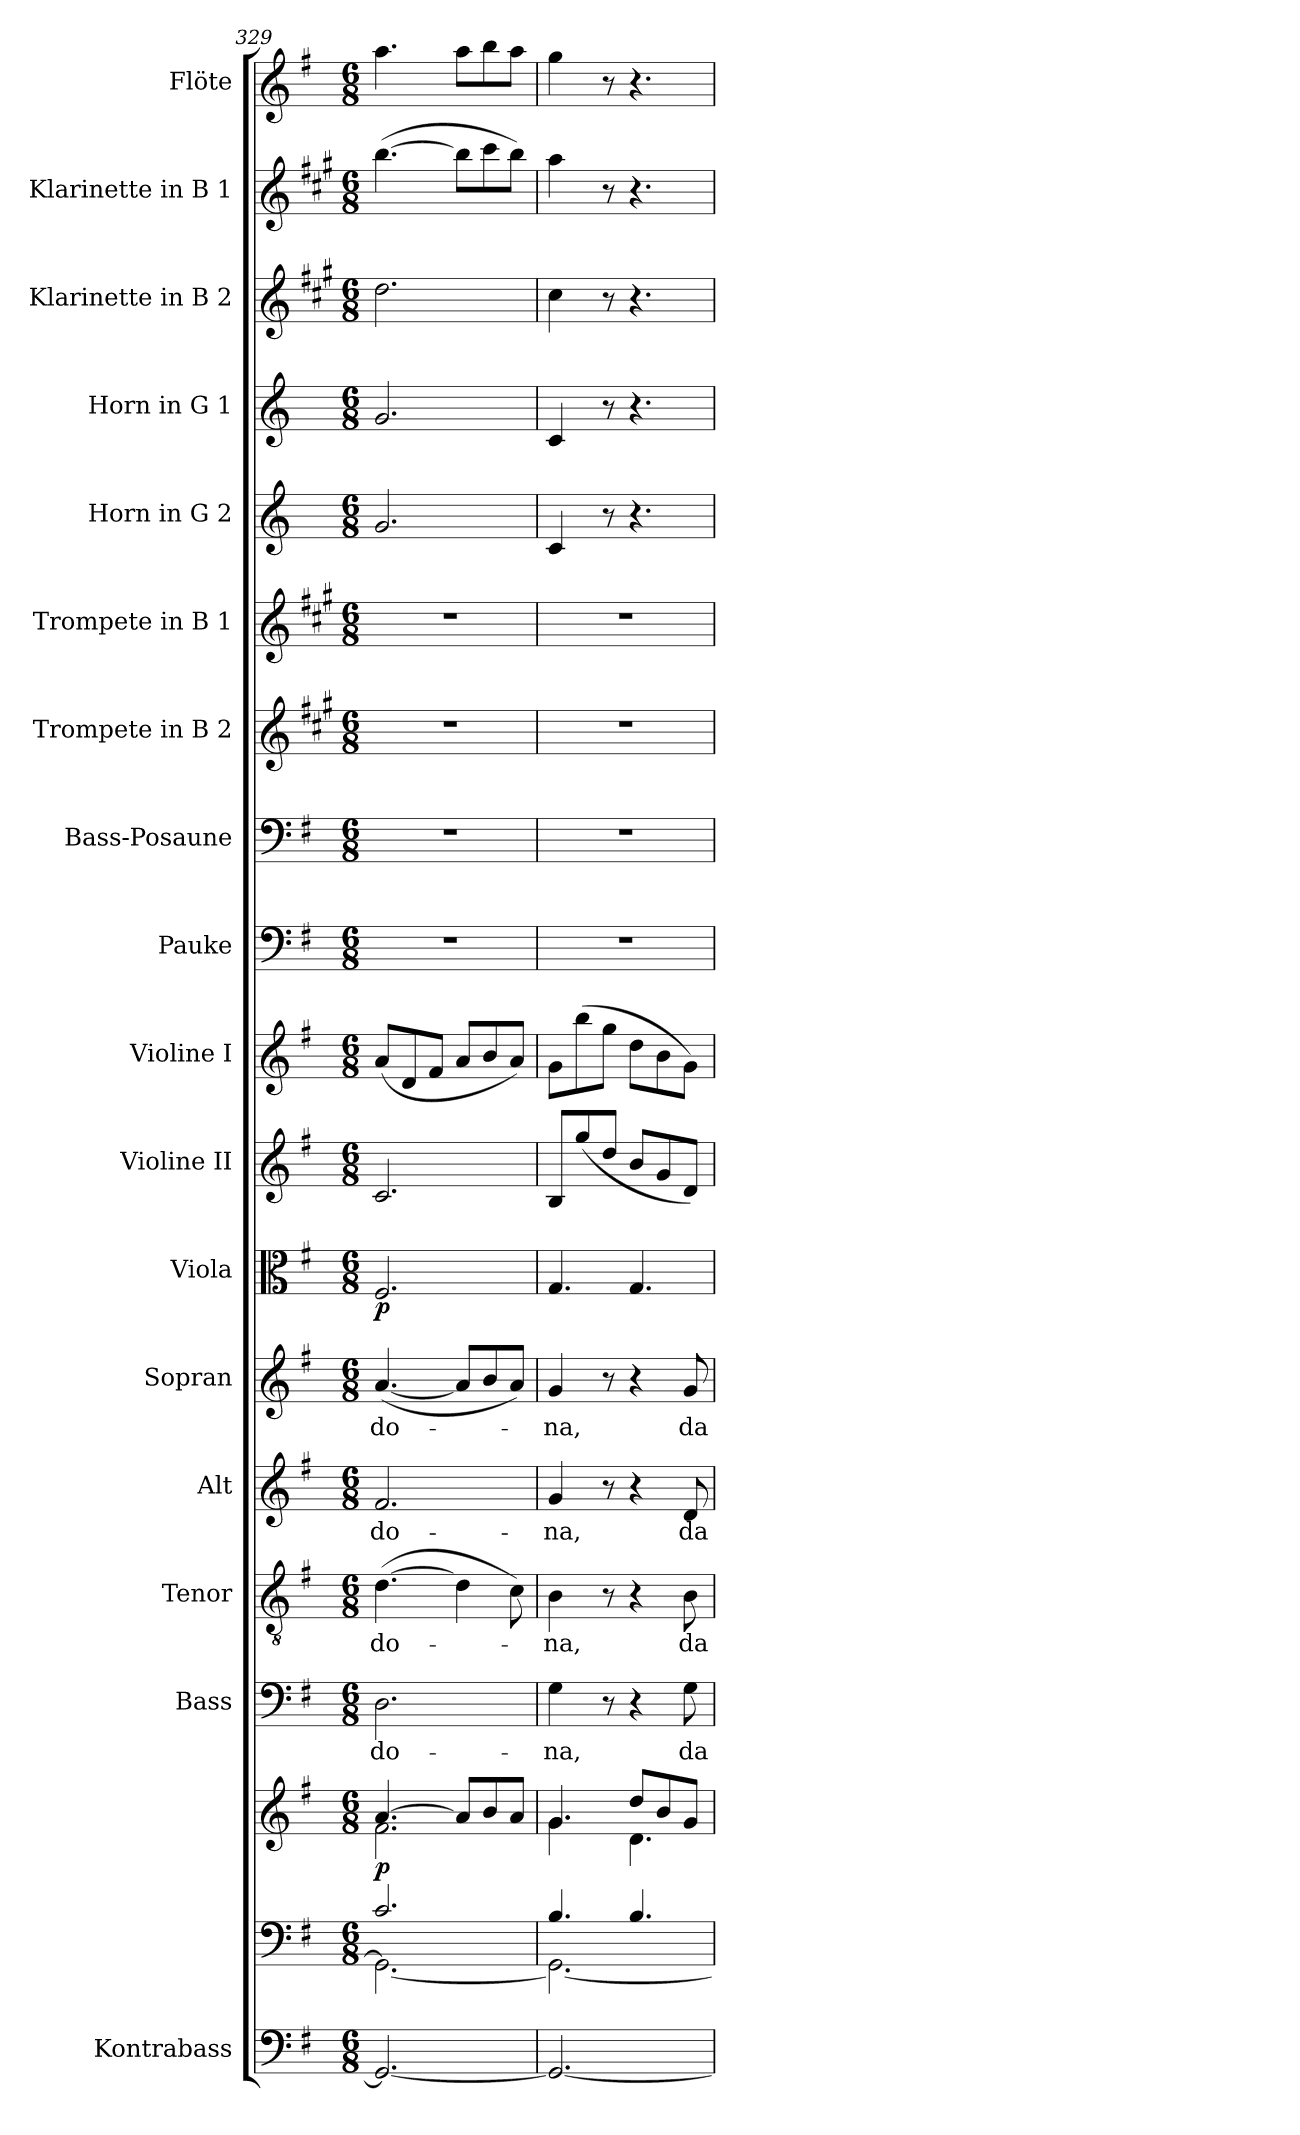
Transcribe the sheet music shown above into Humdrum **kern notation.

**kern	**kern	**kern	**dynam	**kern	**text	**kern	**text	**kern	**text	**kern	**text	**kern	**dynam	**kern	**kern	**kern	**kern	**kern	**kern	**kern	**kern	**kern	**kern	**kern
*part18	*part17	*part17	*part17	*part16	*part16	*part15	*part15	*part14	*part14	*part13	*part13	*part12	*part12	*part11	*part10	*part9	*part8	*part7	*part6	*part5	*part4	*part3	*part2	*part1
*staff19	*staff18	*staff17	*staff17/18	*staff16	*staff16	*staff15	*staff15	*staff14	*staff14	*staff13	*staff13	*staff12	*staff12	*staff11	*staff10	*staff9	*staff8	*staff7	*staff6	*staff5	*staff4	*staff3	*staff2	*staff1
*I"Kontrabass	*	*	*	*I"Bass	*	*I"Tenor	*	*I"Alt	*	*I"Sopran	*	*I"Viola	*	*I"Violine II	*I"Violine I	*I"Pauke	*I"Bass-Posaune	*I"Trompete in B 2	*I"Trompete in B 1	*I"Horn in G 2	*I"Horn in G 1	*I"Klarinette in B 2	*I"Klarinette in B 1	*I"Flöte
*I'Kb.	*	*	*	*I'B	*	*I'T	*	*I'A	*	*I'S	*	*I'Vla.	*	*I'Vl. II	*I'Vl. I	*I'Pk.	*I'B. Pos.	*	*	*I'Hrn. 2	*I'Hrn. 1	*	*	*I'Fl.
*clefF4	*clefF4	*clefG2	*	*clefF4	*	*clefGv2	*	*clefG2	*	*clefG2	*	*clefC3	*	*clefG2	*clefG2	*clefF4	*clefF4	*clefG2	*clefG2	*clefG2	*clefG2	*clefG2	*clefG2	*clefG2
*ITrd7c12	*	*	*	*	*	*	*	*	*	*	*	*	*	*	*	*	*	*ITrd1c2	*ITrd1c2	*ITrd3c5	*ITrd3c5	*ITrd1c2	*ITrd1c2	*
*k[f#]	*k[f#]	*k[f#]	*	*k[f#]	*	*k[f#]	*	*k[f#]	*	*k[f#]	*	*k[f#]	*	*k[f#]	*k[f#]	*k[f#]	*k[f#]	*k[f#]	*k[f#]	*k[f#]	*k[f#]	*k[f#]	*k[f#]	*k[f#]
*G:	*G:	*G:	*	*G:	*	*G:	*	*G:	*	*G:	*	*G:	*	*G:	*G:	*G:	*G:	*G:	*G:	*G:	*G:	*G:	*G:	*G:
*M6/8	*M6/8	*M6/8	*	*M6/8	*	*M6/8	*	*M6/8	*	*M6/8	*	*M6/8	*	*M6/8	*M6/8	*M6/8	*M6/8	*M6/8	*M6/8	*M6/8	*M6/8	*M6/8	*M6/8	*M6/8
=329	=329	=329	=329	=329	=329	=329	=329	=329	=329	=329	=329	=329	=329	=329	=329	=329	=329	=329	=329	=329	=329	=329	=329	=329
*	*^	*^	*	*	*	*	*	*	*	*	*	*	*	*	*	*	*	*	*	*	*	*	*	*
!	!	!	!	!	!LO:DY:b	!	!LO:LY:b	!	!LO:LY:b	!	!LO:LY:b	!	!LO:LY:b	!	!LO:DY:b	!	!	!	!	!	!	!	!	!	!	!
2.GGG/_	2.c/	2.GG\_	[>4.a/	2.f#\	p	2.D\	do-	(>[4.d\	do-	2.f#/	do-	(<[4.a/	do-	2.F#/	p	2.c/	(<8a/L	2.r	2.r	2.r	2.r	2.d/	2.d/	2.cc\	(>[4.aa\	4.aa\
.	.	.	.	.	.	.	.	.	.	.	.	.	.	.	.	.	8d/	.	.	.	.	.	.	.	.	.
.	.	.	.	.	.	.	.	.	.	.	.	.	.	.	.	.	8f#/J	.	.	.	.	.	.	.	.	.
.	.	.	8a/L]	.	.	.	.	4d\]	.	.	.	8a/L]	.	.	.	.	8a/L	.	.	.	.	.	.	.	8aa\L]	8aa\L
.	.	.	8b/	.	.	.	.	.	.	.	.	8b/	.	.	.	.	8b/	.	.	.	.	.	.	.	8bb\	8bb\
.	.	.	8a/J	.	.	.	.	8c\)	.	.	.	8a/J)	.	.	.	.	8a/J)	.	.	.	.	.	.	.	8aa\J)	8aa\J
=330	=330	=330	=330	=330	=330	=330	=330	=330	=330	=330	=330	=330	=330	=330	=330	=330	=330	=330	=330	=330	=330	=330	=330	=330	=330	=330
!	!	!	!	!	!	!	!LO:LY:b	!	!LO:LY:b	!	!LO:LY:b	!	!LO:LY:b	!	!	!	!	!	!	!	!	!	!	!	!	!
2.GGG/_	4.B/	2.GG\_	4.g/	4.g\	.	4G\	-na,	4B\	-na,	4g/	-na,	4g/	-na,	4.G/	.	8B/L	8g\L	2.r	2.r	2.r	2.r	4G/	4G/	4b\	4gg\	4gg\
.	.	.	.	.	.	.	.	.	.	.	.	.	.	.	.	(<8gg/	(>8bb\	.	.	.	.	.	.	.	.	.
.	.	.	.	.	.	8r	.	8r	.	8r	.	8r	.	.	.	8dd/J	8gg\J	.	.	.	.	8r	8r	8r	8r	8r
.	4.B/	.	8dd/L	4.d\	.	4r	.	4r	.	4r	.	4r	.	4.G/	.	8b/L	8dd\L	.	.	.	.	4.r	4.r	4.r	4.r	4.r
.	.	.	8b/	.	.	.	.	.	.	.	.	.	.	.	.	8g/	8b\	.	.	.	.	.	.	.	.	.
!	!	!	!	!	!	!	!LO:LY:b	!	!LO:LY:b	!	!LO:LY:b	!	!LO:LY:b	!	!	!	!	!	!	!	!	!	!	!	!	!
.	.	.	8g/J	.	.	8G\	da	8B\	da	8d/	da	8g/	da	.	.	8d/J)	8g\J)	.	.	.	.	.	.	.	.	.
*	*v	*v	*	*	*	*	*	*	*	*	*	*	*	*	*	*	*	*	*	*	*	*	*	*	*	*
*	*	*v	*v	*	*	*	*	*	*	*	*	*	*	*	*	*	*	*	*	*	*	*	*	*	*
=	=	=	=	=	=	=	=	=	=	=	=	=	=	=	=	=	=	=	=	=	=	=	=	=
*-	*-	*-	*-	*-	*-	*-	*-	*-	*-	*-	*-	*-	*-	*-	*-	*-	*-	*-	*-	*-	*-	*-	*-	*-
